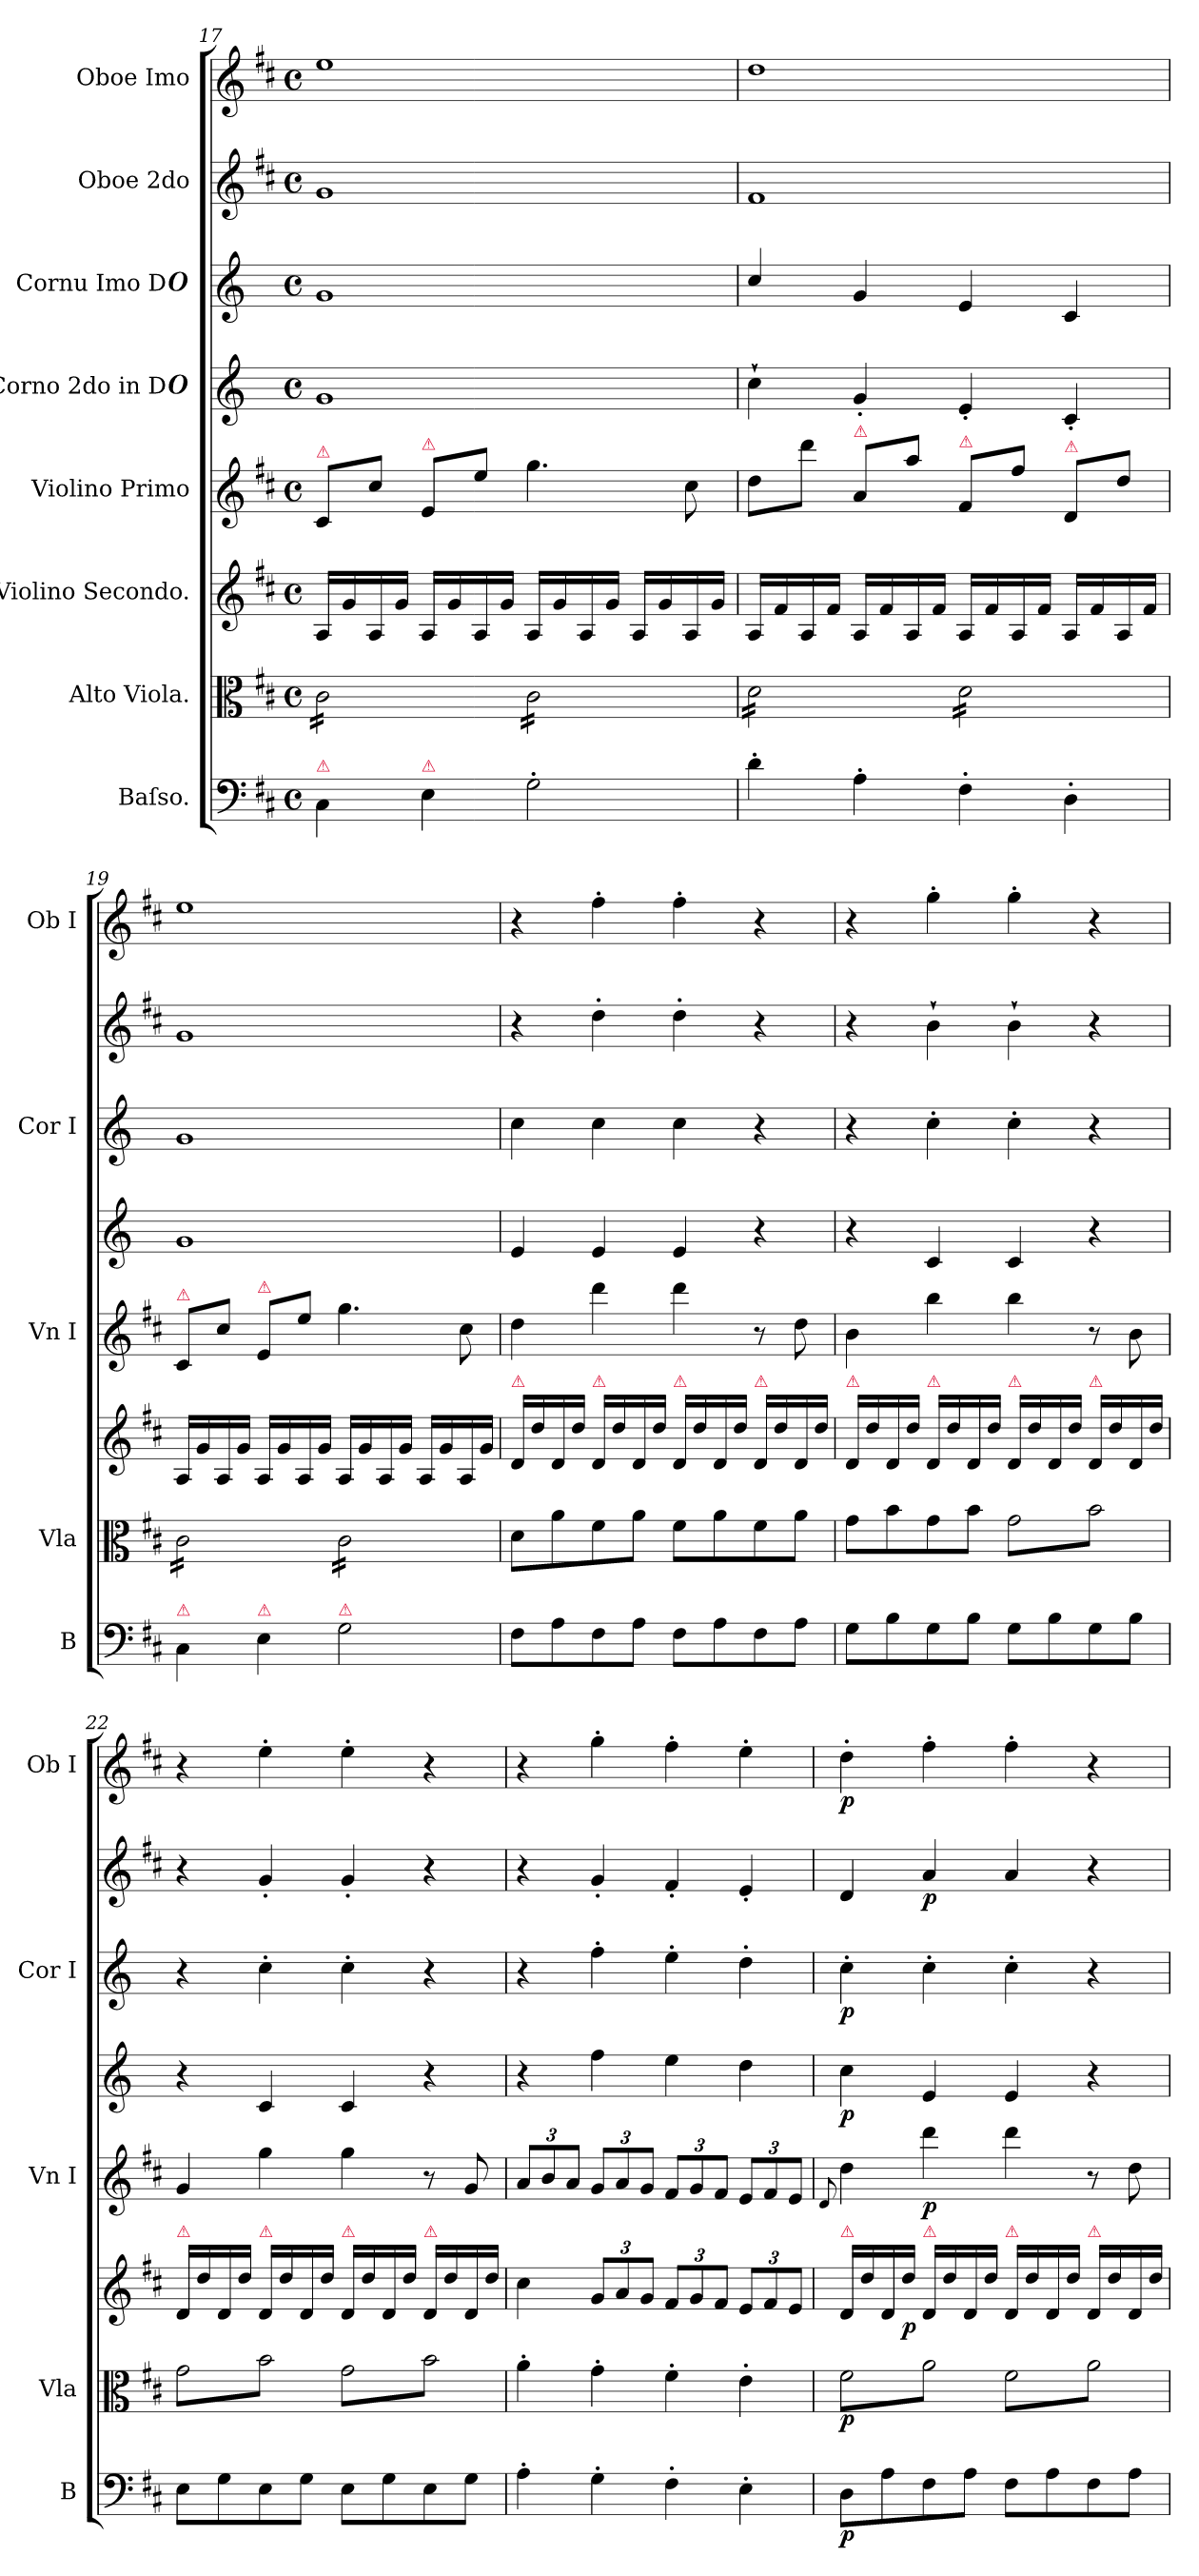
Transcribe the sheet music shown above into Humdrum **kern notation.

**kern	**dynam	**kern	**dynam	**kern	**dynam	**kern	**dynam	**kern	**dynam	**kern	**dynam	**kern	**dynam	**kern	**dynam
*part8	*part8	*part7	*part7	*part6	*part6	*part5	*part5	*part4	*part4	*part3	*part3	*part2	*part2	*part1	*part1
*staff8	*staff8	*staff7	*staff7	*staff6	*staff6	*staff5	*staff5	*staff4	*staff4	*staff3	*staff3	*staff2	*staff2	*staff1	*staff1
*I"Baſso.	*	*I"Alto Viola.	*	*I"Violino Secondo.	*	*I"Violino Primo	*	*I"Corno 2do in D#	*	*I"Cornu Imo D#	*	*I"Oboe 2do	*	*I"Oboe Imo	*
*I'B	*	*I'Vla	*	*	*	*I'Vn I	*	*	*	*I'Cor I	*	*	*	*I'Ob I	*
*clefF4	*	*clefC3	*	*clefG2	*	*clefG2	*	*clefG2	*	*clefG2	*	*clefG2	*	*clefG2	*
*	*	*	*	*	*	*	*	*ITrd-1c-2	*	*ITrd-1c-2	*	*	*	*	*
*k[f#c#]	*	*k[f#c#]	*	*k[f#c#]	*	*k[f#c#]	*	*k[f#c#]	*	*k[f#c#]	*	*k[f#c#]	*	*k[f#c#]	*
*D:	*	*D:	*	*D:	*	*D:	*	*	*	*	*	*D:	*	*D:	*
*M4/4	*	*M4/4	*	*M4/4	*	*M4/4	*	*M4/4	*	*M4/4	*	*M4/4	*	*M4/4	*
*met(c)	*	*met(c)	*	*met(c)	*	*met(c)	*	*met(c)	*	*met(c)	*	*met(c)	*	*met(c)	*
=17	=17	=17	=17	=17	=17	=17	=17	=17	=17	=17	=17	=17	=17	=17	=17
!	!	!	!	!	!	!LO:TX:a:color=crimson:t=⚠	!	!	!	!	!	!	!	!	!
!LO:TX:a:color=crimson:t=⚠	!	!	!	!	!	!	!	!	!	!	!	!	!	!	!
*	*	*tremolo	*	*	*	*	*	*	*	*	*	*	*	*	*
4C#\	.	16c#\LL	.	16A/LL	.	8c#/L	.	1a	.	1a	.	1g	.	1ee	.
.	.	16c#\	.	16g/	.	.	.	.	.	.	.	.	.	.	.
.	.	16c#\	.	16A/	.	8cc#\J	.	.	.	.	.	.	.	.	.
.	.	16c#\	.	16g/JJ	.	.	.	.	.	.	.	.	.	.	.
!	!	!	!	!	!	!LO:TX:a:color=crimson:t=⚠	!	!	!	!	!	!	!	!	!
!LO:TX:a:color=crimson:t=⚠	!	!	!	!	!	!	!	!	!	!	!	!	!	!	!
4E\	.	16c#\	.	16A/LL	.	8e/L	.	.	.	.	.	.	.	.	.
.	.	16c#\	.	16g/	.	.	.	.	.	.	.	.	.	.	.
.	.	16c#\	.	16A/	.	8ee\J	.	.	.	.	.	.	.	.	.
.	.	16c#\JJ	.	16g/JJ	.	.	.	.	.	.	.	.	.	.	.
2G'\	.	16c#\LL	.	16A/LL	.	4.gg\	.	.	.	.	.	.	.	.	.
.	.	16c#\	.	16g/	.	.	.	.	.	.	.	.	.	.	.
.	.	16c#\	.	16A/	.	.	.	.	.	.	.	.	.	.	.
.	.	16c#\	.	16g/JJ	.	.	.	.	.	.	.	.	.	.	.
.	.	16c#\	.	16A/LL	.	.	.	.	.	.	.	.	.	.	.
.	.	16c#\	.	16g/	.	.	.	.	.	.	.	.	.	.	.
.	.	16c#\	.	16A/	.	8cc#\	.	.	.	.	.	.	.	.	.
.	.	16c#\JJ	.	16g/JJ	.	.	.	.	.	.	.	.	.	.	.
=18	=18	=18	=18	=18	=18	=18	=18	=18	=18	=18	=18	=18	=18	=18	=18
4d'\	.	16d\LL	.	16A/LL	.	8dd\L	.	4dd`\	.	4dd/	.	1f#	.	1dd	.
.	.	16d\	.	16f#/	.	.	.	.	.	.	.	.	.	.	.
.	.	16d\	.	16A/	.	8ddd\J	.	.	.	.	.	.	.	.	.
.	.	16d\	.	16f#/JJ	.	.	.	.	.	.	.	.	.	.	.
!	!	!	!	!	!	!LO:TX:a:color=crimson:t=⚠	!	!	!	!	!	!	!	!	!
4A'\	.	16d\	.	16A/LL	.	8a/L	.	4a'/	.	4a/	.	.	.	.	.
.	.	16d\	.	16f#/	.	.	.	.	.	.	.	.	.	.	.
.	.	16d\	.	16A/	.	8aa\J	.	.	.	.	.	.	.	.	.
.	.	16d\JJ	.	16f#/JJ	.	.	.	.	.	.	.	.	.	.	.
!	!	!	!	!	!	!LO:TX:a:color=crimson:t=⚠	!	!	!	!	!	!	!	!	!
4F#'\	.	16d\LL	.	16A/LL	.	8f#/L	.	4f#'/	.	4f#/	.	.	.	.	.
.	.	16d\	.	16f#/	.	.	.	.	.	.	.	.	.	.	.
.	.	16d\	.	16A/	.	8ff#\J	.	.	.	.	.	.	.	.	.
.	.	16d\	.	16f#/JJ	.	.	.	.	.	.	.	.	.	.	.
!	!	!	!	!	!	!LO:TX:a:color=crimson:t=⚠	!	!	!	!	!	!	!	!	!
4D'\	.	16d\	.	16A/LL	.	8d/L	.	4d'/	.	4d/	.	.	.	.	.
.	.	16d\	.	16f#/	.	.	.	.	.	.	.	.	.	.	.
.	.	16d\	.	16A/	.	8dd\J	.	.	.	.	.	.	.	.	.
.	.	16d\JJ	.	16f#/JJ	.	.	.	.	.	.	.	.	.	.	.
=19	=19	=19	=19	=19	=19	=19	=19	=19	=19	=19	=19	=19	=19	=19	=19
!	!	!	!	!	!	!LO:TX:a:color=crimson:t=⚠	!	!	!	!	!	!	!	!	!
!LO:TX:a:color=crimson:t=⚠	!	!	!	!	!	!	!	!	!	!	!	!	!	!	!
4C#\	.	16c#\LL	.	16A/LL	.	8c#/L	.	1a	.	1a	.	1g	.	1ee	.
.	.	16c#\	.	16g/	.	.	.	.	.	.	.	.	.	.	.
.	.	16c#\	.	16A/	.	8cc#\J	.	.	.	.	.	.	.	.	.
.	.	16c#\	.	16g/JJ	.	.	.	.	.	.	.	.	.	.	.
!	!	!	!	!	!	!LO:TX:a:color=crimson:t=⚠	!	!	!	!	!	!	!	!	!
!LO:TX:a:color=crimson:t=⚠	!	!	!	!	!	!	!	!	!	!	!	!	!	!	!
4E\	.	16c#\	.	16A/LL	.	8e/L	.	.	.	.	.	.	.	.	.
.	.	16c#\	.	16g/	.	.	.	.	.	.	.	.	.	.	.
.	.	16c#\	.	16A/	.	8ee\J	.	.	.	.	.	.	.	.	.
.	.	16c#\JJ	.	16g/JJ	.	.	.	.	.	.	.	.	.	.	.
!LO:TX:a:color=crimson:t=⚠	!	!	!	!	!	!	!	!	!	!	!	!	!	!	!
2G\	.	16c#\LL	.	16A/LL	.	4.gg\	.	.	.	.	.	.	.	.	.
.	.	16c#\	.	16g/	.	.	.	.	.	.	.	.	.	.	.
.	.	16c#\	.	16A/	.	.	.	.	.	.	.	.	.	.	.
.	.	16c#\	.	16g/JJ	.	.	.	.	.	.	.	.	.	.	.
.	.	16c#\	.	16A/LL	.	.	.	.	.	.	.	.	.	.	.
.	.	16c#\	.	16g/	.	.	.	.	.	.	.	.	.	.	.
.	.	16c#\	.	16A/	.	8cc#\	.	.	.	.	.	.	.	.	.
.	.	16c#\JJ	.	16g/JJ	.	.	.	.	.	.	.	.	.	.	.
*	*	*Xtremolo	*	*	*	*	*	*	*	*	*	*	*	*	*
=20	=20	=20	=20	=20	=20	=20	=20	=20	=20	=20	=20	=20	=20	=20	=20
!	!	!	!	!LO:TX:a:color=crimson:t=⚠	!	!	!	!	!	!	!	!	!	!	!
8F#\L	.	8d\L	.	16d/LL	.	4dd\	.	4f#/	.	4dd\	.	4r	.	4r	.
.	.	.	.	16dd\	.	.	.	.	.	.	.	.	.	.	.
8A\	.	8a\	.	16d/	.	.	.	.	.	.	.	.	.	.	.
.	.	.	.	16dd\JJ	.	.	.	.	.	.	.	.	.	.	.
!	!	!	!	!LO:TX:a:color=crimson:t=⚠	!	!	!	!	!	!	!	!	!	!	!
8F#\	.	8f#\	.	16d/LL	.	4ddd\	.	4f#/	.	4dd\	.	4dd'\	.	4ff#'\	.
.	.	.	.	16dd\	.	.	.	.	.	.	.	.	.	.	.
8A\J	.	8a\J	.	16d/	.	.	.	.	.	.	.	.	.	.	.
.	.	.	.	16dd\JJ	.	.	.	.	.	.	.	.	.	.	.
!	!	!	!	!LO:TX:a:color=crimson:t=⚠	!	!	!	!	!	!	!	!	!	!	!
8F#\L	.	8f#\L	.	16d/LL	.	4ddd\	.	4f#/	.	4dd\	.	4dd'\	.	4ff#'\	.
.	.	.	.	16dd\	.	.	.	.	.	.	.	.	.	.	.
8A\	.	8a\	.	16d/	.	.	.	.	.	.	.	.	.	.	.
.	.	.	.	16dd\JJ	.	.	.	.	.	.	.	.	.	.	.
!	!	!	!	!LO:TX:a:color=crimson:t=⚠	!	!	!	!	!	!	!	!	!	!	!
8F#\	.	8f#\	.	16d/LL	.	8r	.	4r	.	4r	.	4r	.	4r	.
.	.	.	.	16dd\	.	.	.	.	.	.	.	.	.	.	.
8A\J	.	8a\J	.	16d/	.	8dd\	.	.	.	.	.	.	.	.	.
.	.	.	.	16dd\JJ	.	.	.	.	.	.	.	.	.	.	.
=21	=21	=21	=21	=21	=21	=21	=21	=21	=21	=21	=21	=21	=21	=21	=21
!	!	!	!	!LO:TX:a:color=crimson:t=⚠	!	!	!	!	!	!	!	!	!	!	!
8G\L	.	8g\L	.	16d/LL	.	4b\	.	4r	.	4r	.	4r	.	4r	.
.	.	.	.	16dd\	.	.	.	.	.	.	.	.	.	.	.
8B\	.	8b\	.	16d/	.	.	.	.	.	.	.	.	.	.	.
.	.	.	.	16dd\JJ	.	.	.	.	.	.	.	.	.	.	.
!	!	!	!	!LO:TX:a:color=crimson:t=⚠	!	!	!	!	!	!	!	!	!	!	!
8G\	.	8g\	.	16d/LL	.	4bb\	.	4d/	.	4dd'\	.	4b`\	.	4gg'\	.
.	.	.	.	16dd\	.	.	.	.	.	.	.	.	.	.	.
8B\J	.	8b\J	.	16d/	.	.	.	.	.	.	.	.	.	.	.
.	.	.	.	16dd\JJ	.	.	.	.	.	.	.	.	.	.	.
!	!	!	!	!LO:TX:a:color=crimson:t=⚠	!	!	!	!	!	!	!	!	!	!	!
*	*	*tremolo	*	*	*	*	*	*	*	*	*	*	*	*	*
8G\L	.	8g\L	.	16d/LL	.	4bb\	.	4d/	.	4dd'\	.	4b`\	.	4gg'\	.
.	.	.	.	16dd\	.	.	.	.	.	.	.	.	.	.	.
8B\	.	8b\	.	16d/	.	.	.	.	.	.	.	.	.	.	.
.	.	.	.	16dd\JJ	.	.	.	.	.	.	.	.	.	.	.
!	!	!	!	!LO:TX:a:color=crimson:t=⚠	!	!	!	!	!	!	!	!	!	!	!
8G\	.	8g\	.	16d/LL	.	8r	.	4r	.	4r	.	4r	.	4r	.
.	.	.	.	16dd\	.	.	.	.	.	.	.	.	.	.	.
8B\J	.	8b\J	.	16d/	.	8b\	.	.	.	.	.	.	.	.	.
.	.	.	.	16dd\JJ	.	.	.	.	.	.	.	.	.	.	.
=22	=22	=22	=22	=22	=22	=22	=22	=22	=22	=22	=22	=22	=22	=22	=22
!	!	!	!	!LO:TX:a:color=crimson:t=⚠	!	!	!	!	!	!	!	!	!	!	!
8E\L	.	8g\L	.	16d/LL	.	4g/	.	4r	.	4r	.	4r	.	4r	.
.	.	.	.	16dd\	.	.	.	.	.	.	.	.	.	.	.
8G\	.	8b\	.	16d/	.	.	.	.	.	.	.	.	.	.	.
.	.	.	.	16dd\JJ	.	.	.	.	.	.	.	.	.	.	.
!	!	!	!	!LO:TX:a:color=crimson:t=⚠	!	!	!	!	!	!	!	!	!	!	!
8E\	.	8g\	.	16d/LL	.	4gg\	.	4d/	.	4dd'\	.	4g'/	.	4ee'\	.
.	.	.	.	16dd\	.	.	.	.	.	.	.	.	.	.	.
8G\J	.	8b\J	.	16d/	.	.	.	.	.	.	.	.	.	.	.
.	.	.	.	16dd\JJ	.	.	.	.	.	.	.	.	.	.	.
!	!	!	!	!LO:TX:a:color=crimson:t=⚠	!	!	!	!	!	!	!	!	!	!	!
8E\L	.	8g\L	.	16d/LL	.	4gg\	.	4d/	.	4dd'\	.	4g'/	.	4ee'\	.
.	.	.	.	16dd\	.	.	.	.	.	.	.	.	.	.	.
8G\	.	8b\	.	16d/	.	.	.	.	.	.	.	.	.	.	.
.	.	.	.	16dd\JJ	.	.	.	.	.	.	.	.	.	.	.
!	!	!	!	!LO:TX:a:color=crimson:t=⚠	!	!	!	!	!	!	!	!	!	!	!
8E\	.	8g\	.	16d/LL	.	8r	.	4r	.	4r	.	4r	.	4r	.
.	.	.	.	16dd\	.	.	.	.	.	.	.	.	.	.	.
8G\J	.	8b\J	.	16d/	.	8g/	.	.	.	.	.	.	.	.	.
*	*	*Xtremolo	*	*	*	*	*	*	*	*	*	*	*	*	*
.	.	.	.	16dd\JJ	.	.	.	.	.	.	.	.	.	.	.
=23	=23	=23	=23	=23	=23	=23	=23	=23	=23	=23	=23	=23	=23	=23	=23
4A'\	.	4a'\	.	4cc#\	.	12a/L	.	4r	.	4r	.	4r	.	4r	.
.	.	.	.	.	.	12b/	.	.	.	.	.	.	.	.	.
.	.	.	.	.	.	.	.	.	.	.	.	.	.	.	.
.	.	.	.	.	.	12a/J	.	.	.	.	.	.	.	.	.
4G'\	.	4g'\	.	12g/L	.	12g/L	.	4gg\	.	4gg'\	.	4g'/	.	4gg'\	.
.	.	.	.	12a/	.	12a/	.	.	.	.	.	.	.	.	.
.	.	.	.	12g/J	.	12g/J	.	.	.	.	.	.	.	.	.
4F#'\	.	4f#'\	.	12f#/L	.	12f#/L	.	4ff#\	.	4ff#'\	.	4f#'/	.	4ff#'\	.
.	.	.	.	12g/	.	12g/	.	.	.	.	.	.	.	.	.
.	.	.	.	12f#/J	.	12f#/J	.	.	.	.	.	.	.	.	.
4E'\	.	4e'\	.	12e/L	.	12e/L	.	4ee\	.	4ee'\	.	4e'/	.	4ee'\	.
.	.	.	.	12f#/	.	12f#/	.	.	.	.	.	.	.	.	.
.	.	.	.	12e/J	.	12e/J	.	.	.	.	.	.	.	.	.
=24	=24	=24	=24	=24	=24	=24	=24	=24	=24	=24	=24	=24	=24	=24	=24
.	.	.	.	.	.	8qqd/	.	.	.	.	.	.	.	.	.
!	!	!	!	!LO:TX:a:color=crimson:t=⚠	!	!	!	!	!	!	!	!	!	!	!
*	*	*tremolo	*	*	*	*	*	*	*	*	*	*	*	*	*
8D\L	p	8f#\L	p	16d/LL	.	4dd\	.	4dd\	p	4dd'\	p	4d/	.	4dd'\	p
.	.	.	.	16dd\	.	.	.	.	.	.	.	.	.	.	.
8A\	.	8a\	.	16d/	.	.	.	.	.	.	.	.	.	.	.
.	.	.	.	16dd\JJ	p	.	.	.	.	.	.	.	.	.	.
!	!	!	!	!LO:TX:a:color=crimson:t=⚠	!	!	!	!	!	!	!	!	!	!	!
8F#\	.	8f#\	.	16d/LL	.	4ddd\	p	4f#/	.	4dd'\	.	4a/	p	4ff#'\	.
.	.	.	.	16dd\	.	.	.	.	.	.	.	.	.	.	.
8A\J	.	8a\J	.	16d/	.	.	.	.	.	.	.	.	.	.	.
.	.	.	.	16dd\JJ	.	.	.	.	.	.	.	.	.	.	.
!	!	!	!	!LO:TX:a:color=crimson:t=⚠	!	!	!	!	!	!	!	!	!	!	!
8F#\L	.	8f#\L	.	16d/LL	.	4ddd\	.	4f#/	.	4dd'\	.	4a/	.	4ff#'\	.
.	.	.	.	16dd\	.	.	.	.	.	.	.	.	.	.	.
8A\	.	8a\	.	16d/	.	.	.	.	.	.	.	.	.	.	.
.	.	.	.	16dd\JJ	.	.	.	.	.	.	.	.	.	.	.
!	!	!	!	!LO:TX:a:color=crimson:t=⚠	!	!	!	!	!	!	!	!	!	!	!
8F#\	.	8f#\	.	16d/LL	.	8r	.	4r	.	4r	.	4r	.	4r	.
.	.	.	.	16dd\	.	.	.	.	.	.	.	.	.	.	.
8A\J	.	8a\J	.	16d/	.	8dd\	.	.	.	.	.	.	.	.	.
*	*	*Xtremolo	*	*	*	*	*	*	*	*	*	*	*	*	*
.	.	.	.	16dd\JJ	.	.	.	.	.	.	.	.	.	.	.
.	.	.	.	.	.	.	.	.	.	.	.	.	.	.	.
.	.	.	.	.	.	.	.	.	.	.	.	.	.	.	.
=	=	=	=	=	=	=	=	=	=	=	=	=	=	=	=
*-	*-	*-	*-	*-	*-	*-	*-	*-	*-	*-	*-	*-	*-	*-	*-
